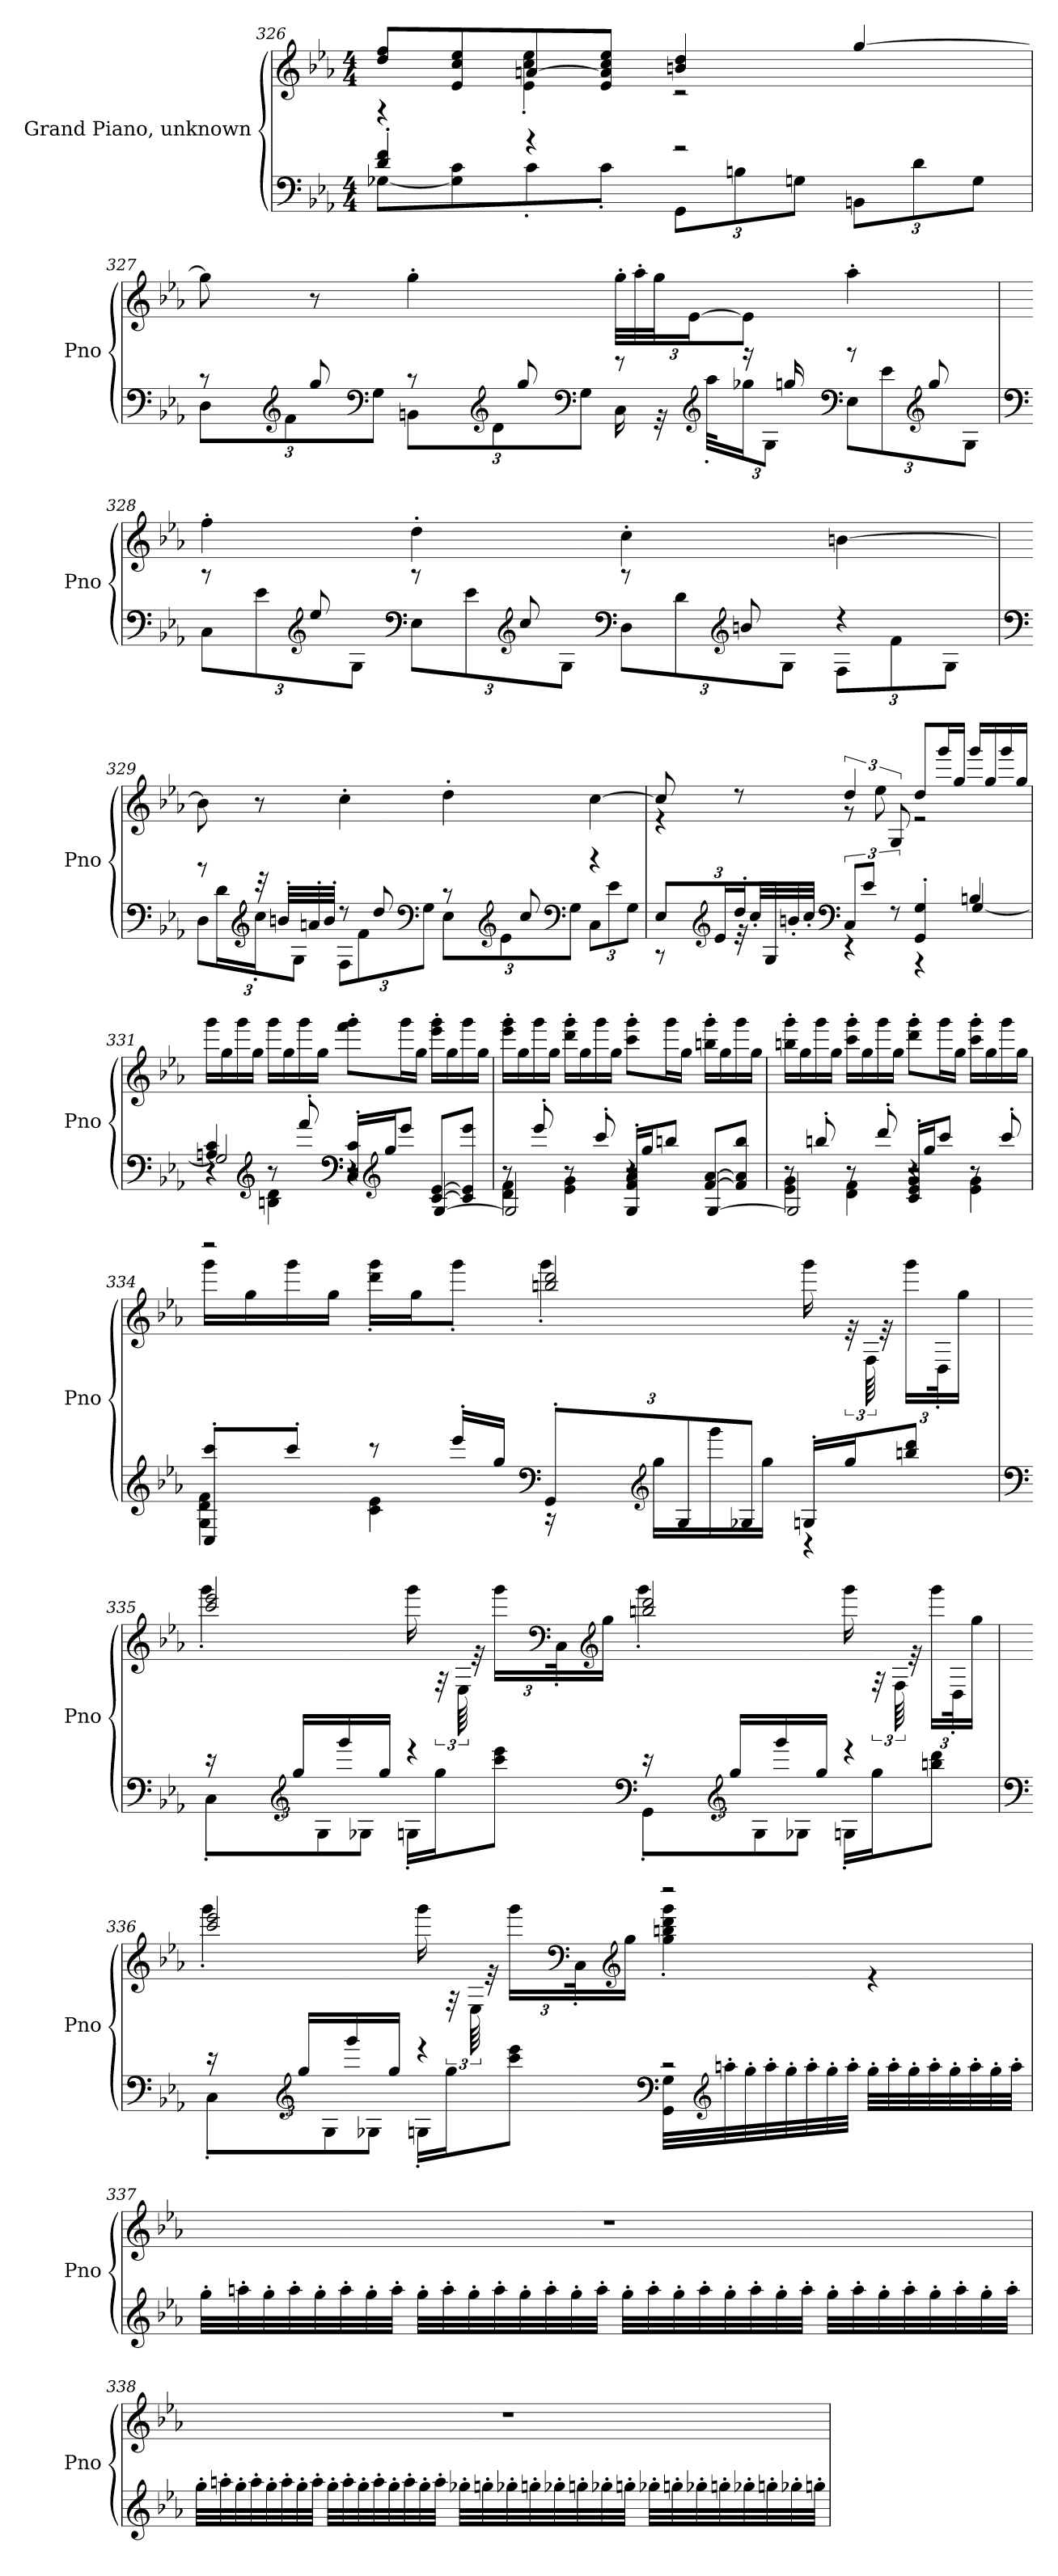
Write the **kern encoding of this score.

**kern	**kern
*part1	*part1
*staff2	*staff1
*I"Grand Piano, unknown	*
*I'Pno	*
*clefF4	*clefG2
*k[b-e-a-]	*k[b-e-a-]
*M4/4	*M4/4
=326	=326
*^	*^
4d/' 4f/'	[8G-X\L	8dd/ 8ff/L	4r
.	8G-\] 8c\	8e-/ 8cc/ 8ee-/	.
4r	8c'\	[8an/	4e-\' 4cc\' 4ee-\'
.	8c'\J	8e-/ 8a/] 8cc/ 8ee-/J	.
*	*Xbrackettup	*	*
2r	12GG\L	4bn/ 4dd/	2r
.	12Bn\	.	.
.	12Gn\J	.	.
.	12BBn\L	[4gg/	.
.	12d\	.	.
.	12G\J	.	.
*	*	*v	*v
!!LO:LB:g=z
=327	=327	=327
8r	12D\L	8gg\]
*clefG2	*	*
.	12f\	.
8gg/	.	8r
*clefF4	*	*
.	12G\J	.
8r	12BBn\L	4gg'\
*clefG2	*	*
.	12d\	.
8gg/	.	.
*clefF4	*	*
.	12G\J	.
8r	16C\	32gg'\LLL
.	.	32aa-'\
*	*	*Xbrackettup
.	32r	48gg\J
.	.	[24e-\J
*clefG2	*	*
.	32aa-'\KLL	.
16r	24gg-X\J	8e-\J]
.	12G\J	.
16ggn/	.	.
*clefF4	*	*
8r	12E-\L	4aa-'\
.	12e-\	.
*clefG2	*	*
8gg/	.	.
.	12G\J	.
!!LO:LB:g=z
=328	=328	=328
*clefF4	*	*
8r	12C\L	4ff'\
.	12e-\	.
*clefG2	*	*
8ee-/	.	.
.	12G\J	.
*clefF4	*	*
8r	12E-\L	4dd'\
.	12e-\	.
*clefG2	*	*
8cc/	.	.
.	12G\J	.
*clefF4	*	*
8r	12D\L	4cc'\
.	12d\	.
*clefG2	*	*
8bn/	.	.
.	12G\J	.
4r	12F\L	[4bn\
.	12f\	.
.	12G\J	.
!!LO:LB:g=z
=329	=329	=329
*clefF4	*	*
8r	12D\L	8b\]
.	24d\L	.
*clefG2	*	*
32r	24cc'\J	8r
32bn'/LLL	.	.
.	12G\J	.
32an'/	.	.
32b'/JJJ	.	.
8r	12F\L	4cc'\
.	12f\	.
8dd/	.	.
*clefF4	*	*
.	12G\J	.
8r	12E-\L	4dd'\
*clefG2	*	*
.	12e-\	.
8cc/	.	.
*clefF4	*	*
.	12G\J	.
4r	12C\L	[4cc\
.	12e-\	.
.	12G\J	.
!!LO:LB:g=z
=330	=330	=330
*	*	*^
12E-/L	8r	8cc/]	4r
*clefG2	*	*	*
24e-/L	.	.	.
24dd'/J	32r	8r	.
.	32cc'/LLL	.	.
12G/J	.	.	.
.	32bn'/	.	.
.	32cc'/JJJ	.	.
*clefF4	*	*	*
*brackettup	*	*brackettup	*
12C/L	4r	6dd/	8r
12e-/J	.	.	.
.	.	.	8ee-\
12r	.	12G/	.
4GG/' 4G/'	4r	8dd/L	2r
.	.	16ggg/L	.
.	.	16gg/JJ	.
4Bn/	[4G/	16ggg/LL	.
.	.	16gg/	.
.	.	16ggg/	.
.	.	16gg/JJ	.
*	*	*v	*v
=331	=331	=331
*	*^	*
4An/ 4c/	4r	2G/]	16ggg\LL
.	.	.	16gg\
.	.	.	16ggg\
.	.	.	16gg\JJ
*clefG2	*	*	*
8r	4Bn\ 4d\	.	16ggg\LL
.	.	.	16gg\
8fff'/	.	.	16ggg\
.	.	.	16gg\JJ
*clefF4	*	*	*
16C/' 16c/'LL	2r	4r	8fff\' 8ggg\'L
*clefG2	*	*	*
16gg/J	.	.	.
8eee-/J	.	.	16ggg\L
.	.	.	16gg\JJ
[8c/ [8e-/L	.	[4G/	16eee-\' 16ggg\'LL
.	.	.	16gg\
8c/] 8e-/] 8eee-/J	.	.	16ggg\
.	.	.	16gg\JJ
!!LO:PB:g=z
=332	=332	=332	=332
8r	4d\ 4f\	2G/]	16eee-\' 16ggg\'LL
.	.	.	16gg\
8eee-'/	.	.	16ggg\
.	.	.	16gg\JJ
8r	4e-\ 4g\	.	16ddd\' 16ggg\'LL
.	.	.	16gg\
8ccc'/	.	.	16ggg\
.	.	.	16gg\JJ
16G/' 16f/' 16a-/'LL	2r	4r	8ccc\' 8ggg\'L
16gg/J	.	.	.
8bbn/J	.	.	16ggg\L
.	.	.	16gg\JJ
[8f/ [8a-/L	.	[4G/	16bbn\' 16ggg\'LL
.	.	.	16gg\
8f/] 8a-/] 8bb/J	.	.	16ggg\
.	.	.	16gg\JJ
=333	=333	=333	=333
8r	4e-\ 4g\	2G/]	16bbn\' 16ggg\'LL
.	.	.	16gg\
8bbn'/	.	.	16ggg\
.	.	.	16gg\JJ
8r	4d\ 4f\	.	16ccc\' 16ggg\'LL
.	.	.	16gg\
8ddd'/	.	.	16ggg\
.	.	.	16gg\JJ
16c/' 16e-/' 16g/'LL	4r	2r	8ddd\' 8ggg\'L
16gg/J	.	.	.
8ccc/J	.	.	16ggg\L
.	.	.	16gg\JJ
8r	4e-\ 4g\	.	16ccc\' 16ggg\'LL
.	.	.	16gg\
8ccc'/	.	.	16ggg\
.	.	.	16gg\JJ
*	*v	*v	*
!!LO:LB:g=z
=334	=334	=334
*	*	*^
8C/' 8ccc/'L	4G\ 4d\ 4f\	2r	16ggg\LL
.	.	.	16gg\
8ccc'/J	.	.	16ggg\
.	.	.	16gg\JJ
8r	4c\ 4e-\	.	16ddd\' 16ggg\'LL
.	.	.	16gg\J
16eee-'/LL	.	.	8ggg'\J
16gg/JJ	.	.	.
*clefF4	*	*	*
*Xbrackettup	*	*	*
12GG'/L	16r	2bbn/ 2ddd/	4ggg'\
*clefG2	*	*	*
.	16gg\LL	.	.
12G/	.	.	.
.	16ggg\	.	.
12G-X/J	.	.	.
.	16gg\JJ	.	.
16Gn'/LL	4r	.	16ggg\
16gg/J	.	.	48r
.	.	.	96F\
.	.	.	32r
*	*	*	*Xbrackettup
8bbn/ 8ddd/J	.	.	24ggg\LL
.	.	.	48D'\K
.	.	.	16gg\JJ
!!LO:LB:g=z	!!
=335	=335	=335	=335
*clefF4	*	*	*
16r	12C'\L	2ccc/ 2eee-/	4ggg'\
*clefG2	*	*	*
16gg/LL	.	.	.
.	12G\	.	.
16ggg/	.	.	.
.	12G-X\J	.	.
16gg/JJ	.	.	.
4r	16Gn'\LL	.	16ggg\
*	*	*	*brackettup
.	16gg\J	.	48r
.	.	.	96E-\
.	.	.	32r
*	*	*	*Xbrackettup
.	8ccc\ 8eee-\J	.	24ggg\LL
*	*	*clefF4	*
.	.	.	48C'\K
*	*	*clefG2	*
.	.	.	16gg\JJ
*clefF4	*	*	*
16r	12GG'\L	2bbn/ 2ddd/	4ggg'\
*clefG2	*	*	*
16gg/LL	.	.	.
.	12G\	.	.
16ggg/	.	.	.
.	12G-X\J	.	.
16gg/JJ	.	.	.
4r	16Gn'\LL	.	16ggg\
*	*	*	*brackettup
.	16gg\J	.	48r
.	.	.	96F\
.	.	.	32r
*	*	*	*Xbrackettup
.	8bbn\ 8ddd\J	.	24ggg\LL
.	.	.	48D'\K
.	.	.	16gg\JJ
!!LO:LB:g=z	!!
=336	=336	=336	=336
*clefF4	*	*	*
16r	12C'\L	2ccc/ 2eee-/	4ggg'\
*clefG2	*	*	*
16gg/LL	.	.	.
.	12G\	.	.
16ggg/	.	.	.
.	12G-X\J	.	.
16gg/JJ	.	.	.
4r	16Gn'\LL	.	16ggg\
*	*	*	*brackettup
.	16gg\J	.	48r
.	.	.	96E-\
.	.	.	32r
*	*	*	*Xbrackettup
.	8ccc\ 8eee-\J	.	24ggg\LL
*	*	*clefF4	*
.	.	.	48C'\K
*	*	*clefG2	*
.	.	.	16gg\JJ
*clefF4	*	*	*
2r	32GG\ 32G\LLL	2r	4gg\' 4bbn\' 4ddd\' 4ggg\'
*clefG2	*	*	*
.	32aan'\	.	.
.	32gg'\	.	.
.	32aa'\	.	.
.	32gg'\	.	.
.	32aa'\	.	.
.	32gg'\	.	.
.	32aa'\JJJ	.	.
.	32gg'\LLL	.	4r
.	32aa'\	.	.
.	32gg'\	.	.
.	32aa'\	.	.
.	32gg'\	.	.
.	32aa'\	.	.
.	32gg'\	.	.
.	32aa'\JJJ	.	.
*v	*v	*	*
*	*v	*v
!!LO:LB:g=z
=337	=337
32gg'\LLL	1r
32aan'\	.
32gg'\	.
32aa'\	.
32gg'\	.
32aa'\	.
32gg'\	.
32aa'\JJJ	.
32gg'\LLL	.
32aa'\	.
32gg'\	.
32aa'\	.
32gg'\	.
32aa'\	.
32gg'\	.
32aa'\JJJ	.
32gg'\LLL	.
32aa'\	.
32gg'\	.
32aa'\	.
32gg'\	.
32aa'\	.
32gg'\	.
32aa'\JJJ	.
32gg'\LLL	.
32aa'\	.
32gg'\	.
32aa'\	.
32gg'\	.
32aa'\	.
32gg'\	.
32aa'\JJJ	.
!!LO:PB:g=z
=338	=338
32gg'\LLL	1r
32aan'\	.
32gg'\	.
32aa'\	.
32gg'\	.
32aa'\	.
32gg'\	.
32aa'\JJJ	.
32gg'\LLL	.
32aa'\	.
32gg'\	.
32aa'\	.
32gg'\	.
32aa'\	.
32gg'\	.
32aa'\JJJ	.
32gg-X'\LLL	.
32ggn'\	.
32gg-X'\	.
32ggn'\	.
32gg-X'\	.
32ggn'\	.
32gg-X'\	.
32ggn'\JJJ	.
32gg-X'\LLL	.
32ggn'\	.
32gg-X'\	.
32ggn'\	.
32gg-X'\	.
32ggn'\	.
32gg-X'\	.
32ggn'\JJJ	.
=	=
*-	*-
